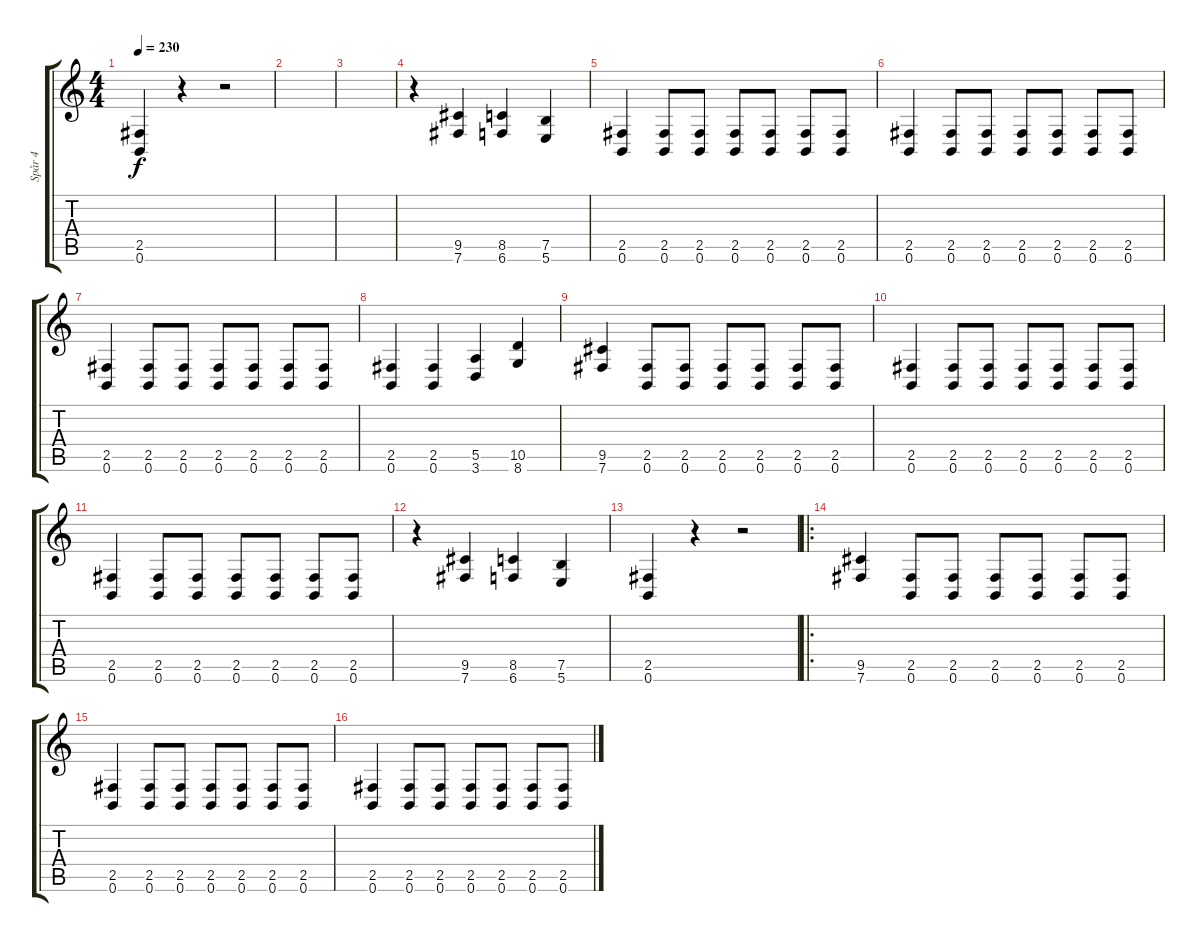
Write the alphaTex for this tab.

\track ("Spår 4" "Spår 4") {instrument distortionguitar}
\staff {score tabs}
\tuning (B3 Gb3 D3 A2 E2 B1) {hide}
\ts (4 4)
\tempo 230
\clef g2
\ks c
(2.5 0.6).4{dy f} r.4 r.2 |
|
|
r.4 (9.5 7.6).4 (8.5 6.6).4 (7.5 5.6).4 |
(2.5 0.6).4 (2.5 0.6).8 (2.5 0.6).8 (2.5 0.6).8 (2.5 0.6).8 (2.5 0.6).8 (2.5 0.6).8 |
(2.5 0.6).4 (2.5 0.6).8 (2.5 0.6).8 (2.5 0.6).8 (2.5 0.6).8 (2.5 0.6).8 (2.5 0.6).8 |
(2.5 0.6).4 (2.5 0.6).8 (2.5 0.6).8 (2.5 0.6).8 (2.5 0.6).8 (2.5 0.6).8 (2.5 0.6).8 |
(2.5 0.6).4 (2.5 0.6).4 (5.5 3.6).4 (10.5 8.6).4 |
(9.5 7.6).4 (2.5 0.6).8 (2.5 0.6).8 (2.5 0.6).8 (2.5 0.6).8 (2.5 0.6).8 (2.5 0.6).8 |
(2.5 0.6).4 (2.5 0.6).8 (2.5 0.6).8 (2.5 0.6).8 (2.5 0.6).8 (2.5 0.6).8 (2.5 0.6).8 |
(2.5 0.6).4 (2.5 0.6).8 (2.5 0.6).8 (2.5 0.6).8 (2.5 0.6).8 (2.5 0.6).8 (2.5 0.6).8 |
r.4 (9.5 7.6).4 (8.5 6.6).4 (7.5 5.6).4 |
(2.5 0.6).4 r.4 r.2 |
\ro
(9.5 7.6).4 (2.5 0.6).8 (2.5 0.6).8 (2.5 0.6).8 (2.5 0.6).8 (2.5 0.6).8 (2.5 0.6).8 |
(2.5 0.6).4 (2.5 0.6).8 (2.5 0.6).8 (2.5 0.6).8 (2.5 0.6).8 (2.5 0.6).8 (2.5 0.6).8 |
(2.5 0.6).4 (2.5 0.6).8 (2.5 0.6).8 (2.5 0.6).8 (2.5 0.6).8 (2.5 0.6).8 (2.5 0.6).8
